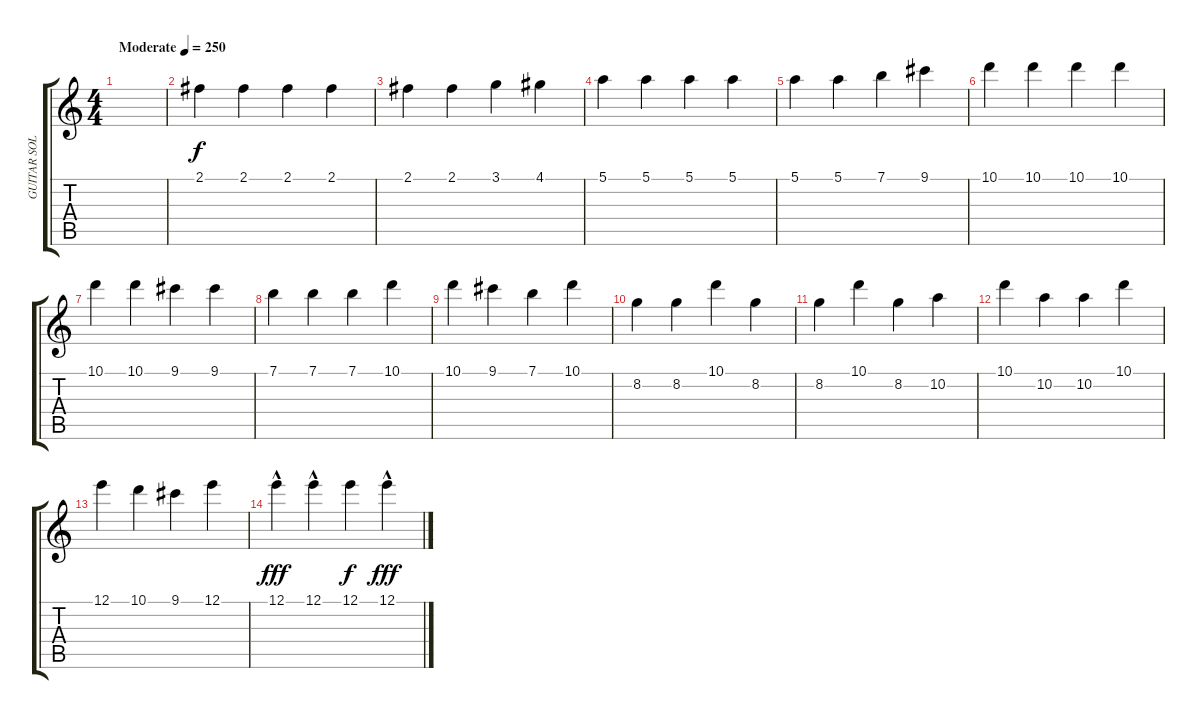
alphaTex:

\track ("GUITAR SOLO" "GUITAR SOL") {instrument acousticguitarsteel}
\staff {score tabs}
\tuning (E4 B3 G3 D3 A2 E2) {hide}
\ts (4 4)
\tempo (250 "Moderate")
\clef g2
\ks c
|
2.1.4 2.1.4 2.1.4 2.1.4 |
2.1.4 2.1.4 3.1.4 4.1.4 |
5.1.4 5.1.4 5.1.4 5.1.4 |
5.1.4 5.1.4 7.1.4 9.1.4 |
10.1.4 10.1.4 10.1.4 10.1.4 |
10.1.4 10.1.4 9.1.4 9.1.4 |
7.1.4 7.1.4 7.1.4 10.1.4 |
10.1.4 9.1.4 7.1.4 10.1.4 |
8.2.4 8.2.4 10.1.4 8.2.4 |
8.2.4 10.1.4 8.2.4 10.2.4 |
10.1.4 10.2.4 10.2.4 10.1.4 |
12.1.4 10.1.4 9.1.4 12.1.4 |
12.1{hac}.4{dy fff} 12.1{hac}.4 12.1.4{dy f} 12.1{hac}.4{dy fff}
